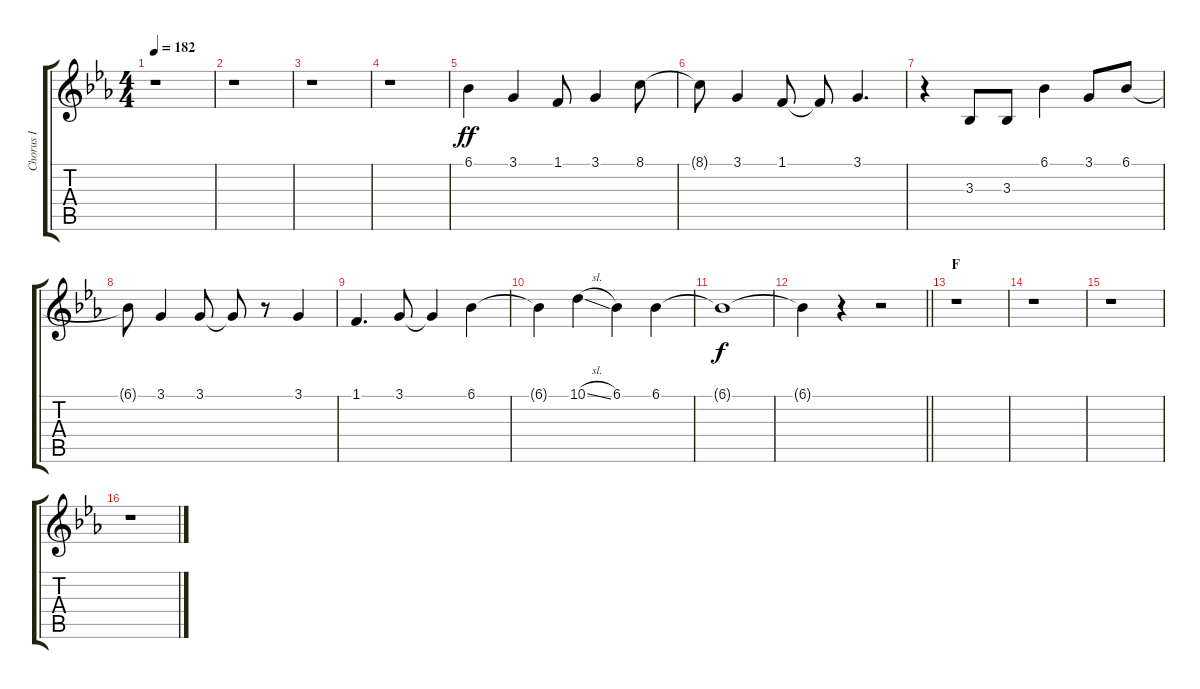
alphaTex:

\track ("Chorus I" "Chorus I") {instrument voiceoohs}
\staff {score tabs}
\tuning (E4 B3 G3 D3 A2 E2) {hide}
\ts (4 4)
\tempo 182
\clef g2
\ks eb
r.1{dy ff} |
r.1 |
r.1 |
r.1 |
6.1.4 3.1.4 1.1.8 3.1.4 8.1.8 |
8.1{t}.8 3.1.4 1.1.8 1.1{t}.8 3.1.4{d} |
r.4 3.3.8 3.3.8 6.1.4 3.1.8 6.1.8 |
6.1{t}.8 3.1.4 3.1.8 3.1{t}.8 r.8 3.1.4 |
1.1.4{d} 3.1.8 3.1{t}.4 6.1.4 |
6.1{t}.4 10.1{sl}.4 6.1.4 6.1.4 |
6.1{t}.1{dy f} |
\barLineRight lightlight
6.1{t}.4 r.4 r.2 |
\section ("" "F")
r.1 |
r.1 |
r.1 |
r.1
